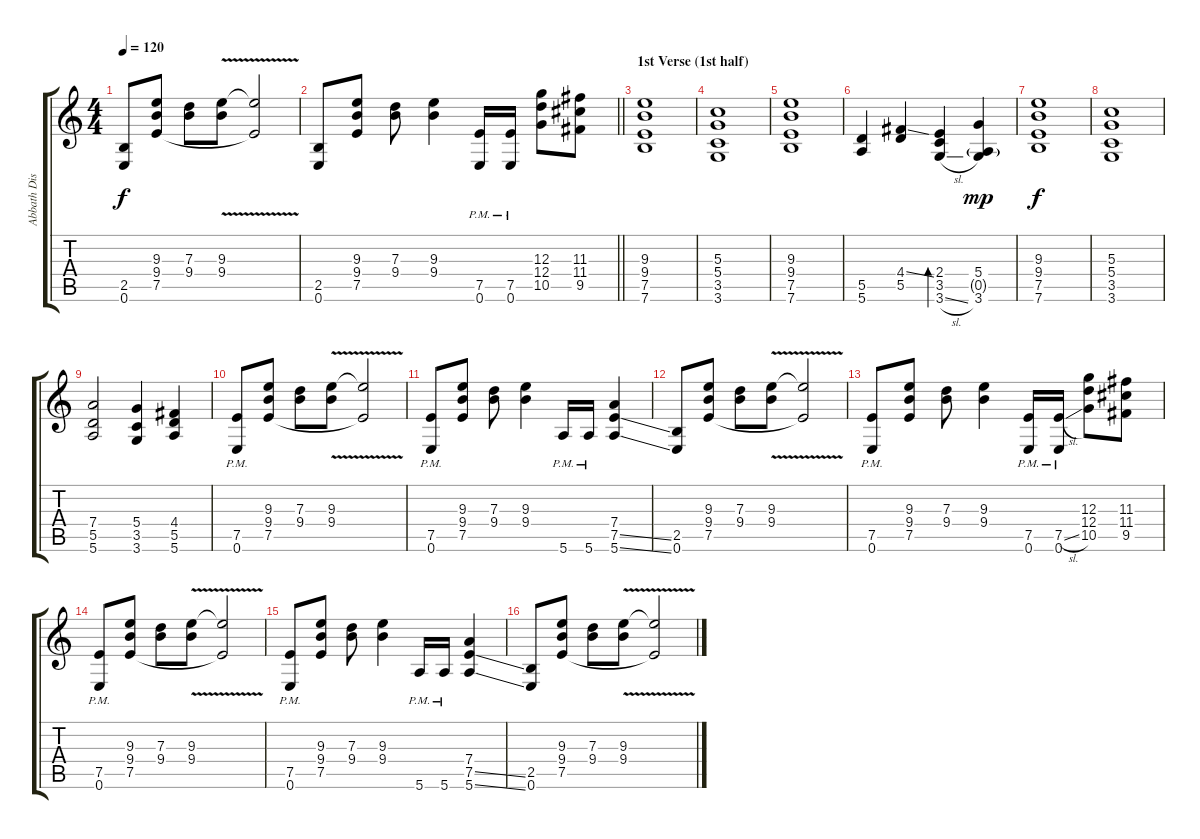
\track ("Abbath Distortion Guitar" "Abbath Dis") {instrument distortionguitar}
\staff {score tabs}
\tuning (E4 B3 G3 D3 A2 E2) {hide}
\ts (4 4)
\tempo 120
\clef g2
\ks c
(2.5 0.6).8{dy f} (9.3 9.4 7.5).8 (7.3 9.4).8 (9.3{v} 9.4{v}).8 (9.3{t} 7.5{t}).2 |
\barLineRight lightlight
(2.5 0.6).8 (9.3 9.4 7.5).8 (7.3 9.4).8 (9.3 9.4).4 (7.5{pm} 0.6{pm}).16 (7.5{pm} 0.6{pm}).16 (12.3 12.4 10.5).8 (11.3 11.4 9.5).8 |
\section ("" "1st Verse (1st half)")
(9.3 9.4 7.5 7.6).1 |
(5.3 5.4 3.5 3.6).1 |
(9.3 9.4 7.5 7.6).1 |
(5.5 5.6).4 (4.4{ss} 5.5).4 (2.4 3.5 3.6{sl}).4{bd 120} (5.4 0.5{g} 3.6).4{dy mp} |
(9.3 9.4 7.5 7.6).1{dy f} |
(5.3 5.4 3.5 3.6).1 |
(7.4 5.5 5.6).2 (5.4 3.5 3.6).4 (4.4 5.5 5.6).4 |
(7.5{pm} 0.6{pm}).8 (9.3 9.4 7.5).8 (7.3 9.4).8 (9.3{v} 9.4{v}).8 (9.3{t} 7.5{t}).2 |
(7.5{pm} 0.6{pm}).8 (9.3 9.4 7.5).8 (7.3 9.4).8 (9.3 9.4).4 5.6{pm}.16 5.6{pm}.16 (7.4 7.5{ss} 5.6{ss}).4 |
(2.5 0.6).8 (9.3 9.4 7.5).8 (7.3 9.4).8 (9.3{v} 9.4{v}).8 (9.3{t} 7.5{t}).2 |
(7.5{pm} 0.6{pm}).8 (9.3 9.4 7.5).8 (7.3 9.4).8 (9.3 9.4).4 (7.5{pm} 0.6{pm}).16 (7.5{sl pm} 0.6{pm}).16 (12.3 12.4 10.5).8 (11.3 11.4 9.5).8 |
(7.5{pm} 0.6{pm}).8 (9.3 9.4 7.5).8 (7.3 9.4).8 (9.3{v} 9.4{v}).8 (9.3{t} 7.5{t}).2 |
(7.5{pm} 0.6{pm}).8 (9.3 9.4 7.5).8 (7.3 9.4).8 (9.3 9.4).4 5.6{pm}.16 5.6{pm}.16 (7.4 7.5{ss} 5.6{ss}).4 |
(2.5 0.6).8 (9.3 9.4 7.5).8 (7.3 9.4).8 (9.3{v} 9.4{v}).8 (9.3{t} 7.5{t}).2
